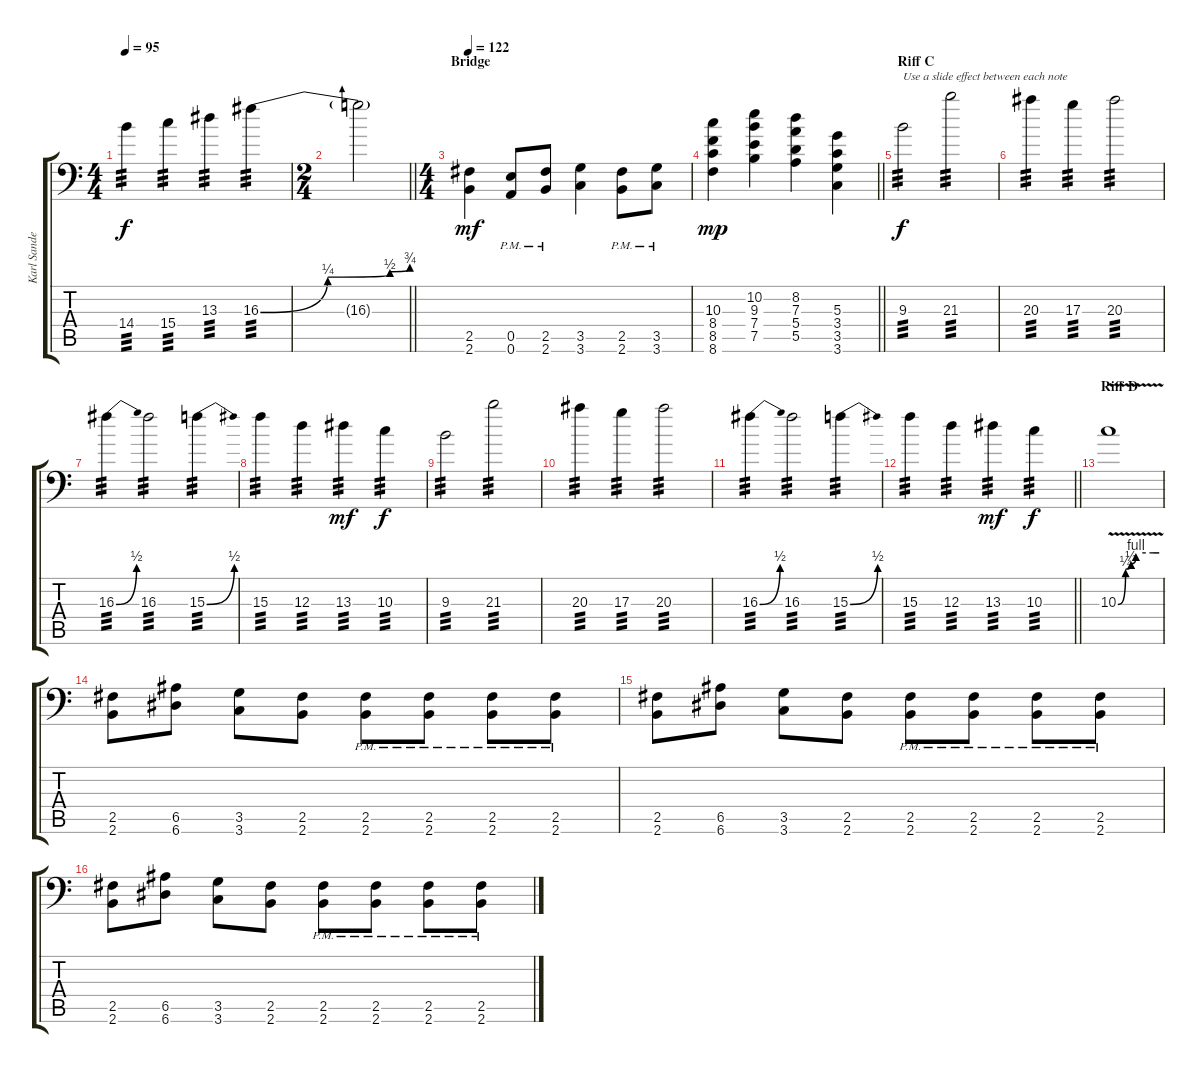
\track ("Karl Sanders " "Karl Sande") {instrument overdrivenguitar}
\staff {score tabs}
\tuning (B3 Gb3 D3 A2 E2 A1) {hide}
\ts (4 4)
\tempo 95
\clef f4
\ks c
14.4.4{tp 3 dy f} 15.4.4{tp 3} 13.3.4{tp 3} 16.3{be (custom 0 0 27 1 52 2 60 3)}.4{tp 3} |
\ts (2 4)
\barLineRight lightlight
16.3{t}.2 |
\ts (4 4)
\section ("" "Bridge")
\tempo 122
(2.5 2.6).4{dy mf} (0.5{pm} 0.6{pm}).8 (2.5{pm} 2.6{pm}).8 (3.5 3.6).4 (2.5{pm} 2.6{pm}).8 (3.5{pm} 3.6{pm}).8 |
\barLineRight lightlight
(10.3 8.4 8.5 8.6).4{dy mp} (10.2 9.3 7.4 7.5).4 (8.2 7.3 5.4 5.5).4 (5.3 3.4 3.5 3.6).4 |
\section ("" "Riff C")
9.3.2{txt "Use a slide effect between each note" tp 3 dy f instrument overdrivenguitar} 21.3.2{tp 3} |
20.3.4{tp 3} 17.3.4{tp 3} 20.3.2{tp 3} |
16.3{be (bend 0 0 60 2)}.4{tp 3} 16.3.2{tp 3} 15.3{be (bend 0 0 60 2)}.4{tp 3} |
15.3.4{tp 3} 12.3.4{tp 3} 13.3.4{tp 3 dy mf} 10.3.4{tp 3 dy f} |
9.3.2{tp 3} 21.3.2{tp 3} |
20.3.4{tp 3} 17.3.4{tp 3} 20.3.2{tp 3} |
16.3{be (bend 0 0 60 2)}.4{tp 3} 16.3.2{tp 3} 15.3{be (bend 0 0 60 2)}.4{tp 3} |
\barLineRight lightlight
15.3.4{tp 3} 12.3.4{tp 3} 13.3.4{tp 3 dy mf} 10.3.4{tp 3 dy f} |
\section ("" "Riff D")
10.3{be (custom 0 0 11 1 19 2 26 4 51 4 60 4) v}.1 |
(2.5 2.6).8{instrument overdrivenguitar} (6.5 6.6).8 (3.5 3.6).8 (2.5 2.6).8 (2.5{pm} 2.6{pm}).8 (2.5{pm} 2.6{pm}).8 (2.5{pm} 2.6{pm}).8 (2.5{pm} 2.6{pm}).8 |
(2.5 2.6).8 (6.5 6.6).8 (3.5 3.6).8 (2.5 2.6).8 (2.5{pm} 2.6{pm}).8 (2.5{pm} 2.6{pm}).8 (2.5{pm} 2.6{pm}).8 (2.5{pm} 2.6{pm}).8 |
(2.5 2.6).8 (6.5 6.6).8 (3.5 3.6).8 (2.5 2.6).8 (2.5{pm} 2.6{pm}).8 (2.5{pm} 2.6{pm}).8 (2.5{pm} 2.6{pm}).8 (2.5{pm} 2.6{pm}).8
